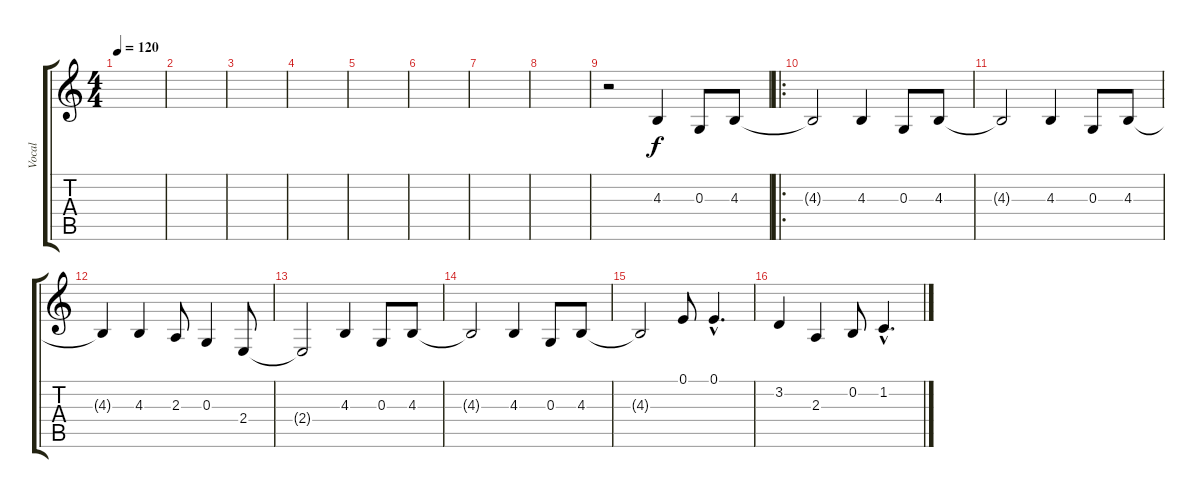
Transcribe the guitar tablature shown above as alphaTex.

\track ("Vocal" "Vocal") {instrument lead1square}
\staff {score tabs}
\tuning (E4 B3 G3 D3 A2 E2) {hide}
\ts (4 4)
\tempo 120
\clef g2
\ks c
|
|
|
|
|
|
|
|
r.2 4.3.4 0.3.8 4.3.8 |
\ro
4.3{t}.2 4.3.4 0.3.8 4.3.8 |
4.3{t}.2 4.3.4 0.3.8 4.3.8 |
4.3{t}.4 4.3.4 2.3.8 0.3.4 2.4.8 |
2.4{t}.2 4.3.4 0.3.8 4.3.8 |
4.3{t}.2 4.3.4 0.3.8 4.3.8 |
4.3{t}.2 0.1.8 0.1{hac}.4{d} |
3.2.4 2.3.4 0.2.8 1.2{hac}.4{d}
